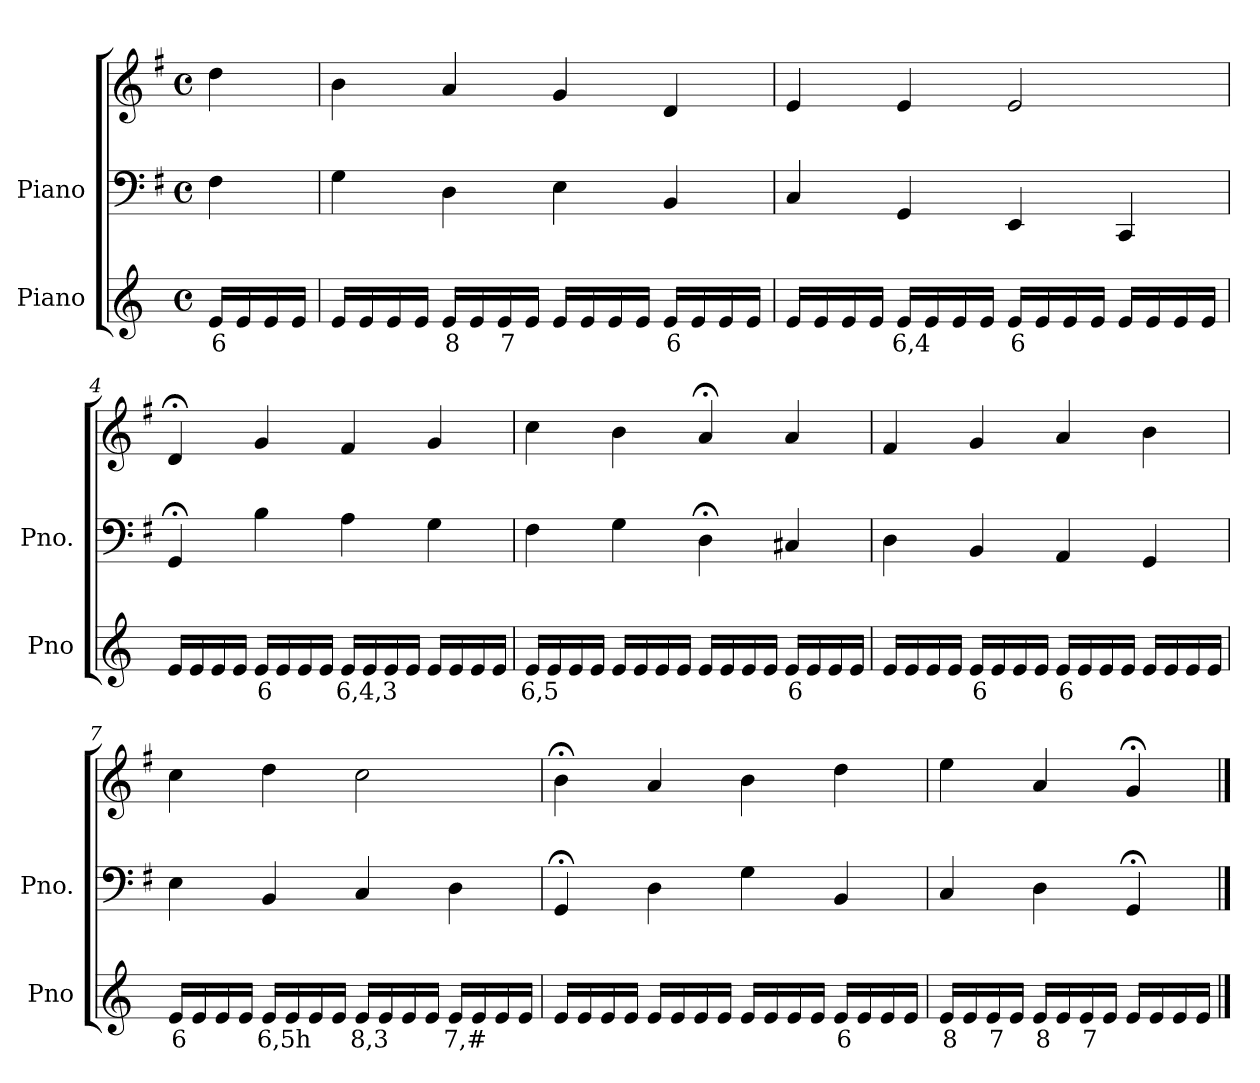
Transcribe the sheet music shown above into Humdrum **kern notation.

**kern	**text	**kern	**kern
*part2	*part2	*part1	*part1
*staff3	*staff3	*staff2	*staff1
*I"Piano	*	*I"Piano	*
*I'Pno	*	*I'Pno.	*
*clefG2	*	*clefF4	*clefG2
*k[]	*	*k[f#]	*k[f#]
*M4/4	*	*M4/4	*M4/4
*met(c)	*	*met(c)	*met(c)
=1	=1	=1	=1
!	!LO:LY:b	!	!
16e/LL	6	4F#\	4dd\
16e/	.	.	.
16e/	.	.	.
16e/JJ	.	.	.
=2	=2	=2	=2
16e/LL	.	4G\	4b\
16e/	.	.	.
16e/	.	.	.
16e/JJ	.	.	.
!	!LO:LY:b	!	!
16e/LL	8	4D\	4a/
16e/	.	.	.
!	!LO:LY:b	!	!
16e/	7	.	.
16e/JJ	.	.	.
16e/LL	.	4E\	4g/
16e/	.	.	.
16e/	.	.	.
16e/JJ	.	.	.
!	!LO:LY:b	!	!
16e/LL	6	4BB/	4d/
16e/	.	.	.
16e/	.	.	.
16e/JJ	.	.	.
=3	=3	=3	=3
16e/LL	.	4C/	4e/
16e/	.	.	.
16e/	.	.	.
16e/JJ	.	.	.
!	!LO:LY:b	!	!
16e/LL	6,4	4GG/	4e/
16e/	.	.	.
16e/	.	.	.
16e/JJ	.	.	.
!	!LO:LY:b	!	!
16e/LL	6	4EE/	2e/
16e/	.	.	.
16e/	.	.	.
16e/JJ	.	.	.
16e/LL	.	4CC/	.
16e/	.	.	.
16e/	.	.	.
16e/JJ	.	.	.
=4	=4	=4	=4
16e/LL	.	4GG;</	4d;</
16e/	.	.	.
16e/	.	.	.
16e/JJ	.	.	.
!	!LO:LY:b	!	!
16e/LL	6	4B\	4g/
16e/	.	.	.
16e/	.	.	.
16e/JJ	.	.	.
!	!LO:LY:b	!	!
16e/LL	6,4,3	4A\	4f#/
16e/	.	.	.
16e/	.	.	.
16e/JJ	.	.	.
16e/LL	.	4G\	4g/
16e/	.	.	.
16e/	.	.	.
16e/JJ	.	.	.
=5	=5	=5	=5
!	!LO:LY:b	!	!
16e/LL	6,5	4F#\	4cc\
16e/	.	.	.
16e/	.	.	.
16e/JJ	.	.	.
16e/LL	.	4G\	4b\
16e/	.	.	.
16e/	.	.	.
16e/JJ	.	.	.
16e/LL	.	4D;<\	4a;</
16e/	.	.	.
16e/	.	.	.
16e/JJ	.	.	.
!	!LO:LY:b	!	!
16e/LL	6	4C#X/	4a/
16e/	.	.	.
16e/	.	.	.
16e/JJ	.	.	.
=6	=6	=6	=6
16e/LL	.	4D\	4f#/
16e/	.	.	.
16e/	.	.	.
16e/JJ	.	.	.
!	!LO:LY:b	!	!
16e/LL	6	4BB/	4g/
16e/	.	.	.
16e/	.	.	.
16e/JJ	.	.	.
!	!LO:LY:b	!	!
16e/LL	6	4AA/	4a/
16e/	.	.	.
16e/	.	.	.
16e/JJ	.	.	.
16e/LL	.	4GG/	4b\
16e/	.	.	.
16e/	.	.	.
16e/JJ	.	.	.
=7	=7	=7	=7
!	!LO:LY:b	!	!
16e/LL	6	4E\	4cc\
16e/	.	.	.
16e/	.	.	.
16e/JJ	.	.	.
!	!LO:LY:b	!	!
16e/LL	6,5h	4BB/	4dd\
16e/	.	.	.
16e/	.	.	.
16e/JJ	.	.	.
!	!LO:LY:b	!	!
16e/LL	8,3	4C/	2cc\
16e/	.	.	.
16e/	.	.	.
16e/JJ	.	.	.
!	!LO:LY:b	!	!
16e/LL	7,#	4D\	.
16e/	.	.	.
16e/	.	.	.
16e/JJ	.	.	.
=8	=8	=8	=8
16e/LL	.	4GG;</	4b;<\
16e/	.	.	.
16e/	.	.	.
16e/JJ	.	.	.
16e/LL	.	4D\	4a/
16e/	.	.	.
16e/	.	.	.
16e/JJ	.	.	.
16e/LL	.	4G\	4b\
16e/	.	.	.
16e/	.	.	.
16e/JJ	.	.	.
!	!LO:LY:b	!	!
16e/LL	6	4BB/	4dd\
16e/	.	.	.
16e/	.	.	.
16e/JJ	.	.	.
=9	=9	=9	=9
!	!LO:LY:b	!	!
16e/LL	8	4C/	4ee\
16e/	.	.	.
!	!LO:LY:b	!	!
16e/	7	.	.
16e/JJ	.	.	.
!	!LO:LY:b	!	!
16e/LL	8	4D\	4a/
16e/	.	.	.
!	!LO:LY:b	!	!
16e/	7	.	.
16e/JJ	.	.	.
16e/LL	.	4GG;</	4g;</
16e/	.	.	.
16e/	.	.	.
16e/JJ	.	.	.
==	==	==	==
*-	*-	*-	*-
